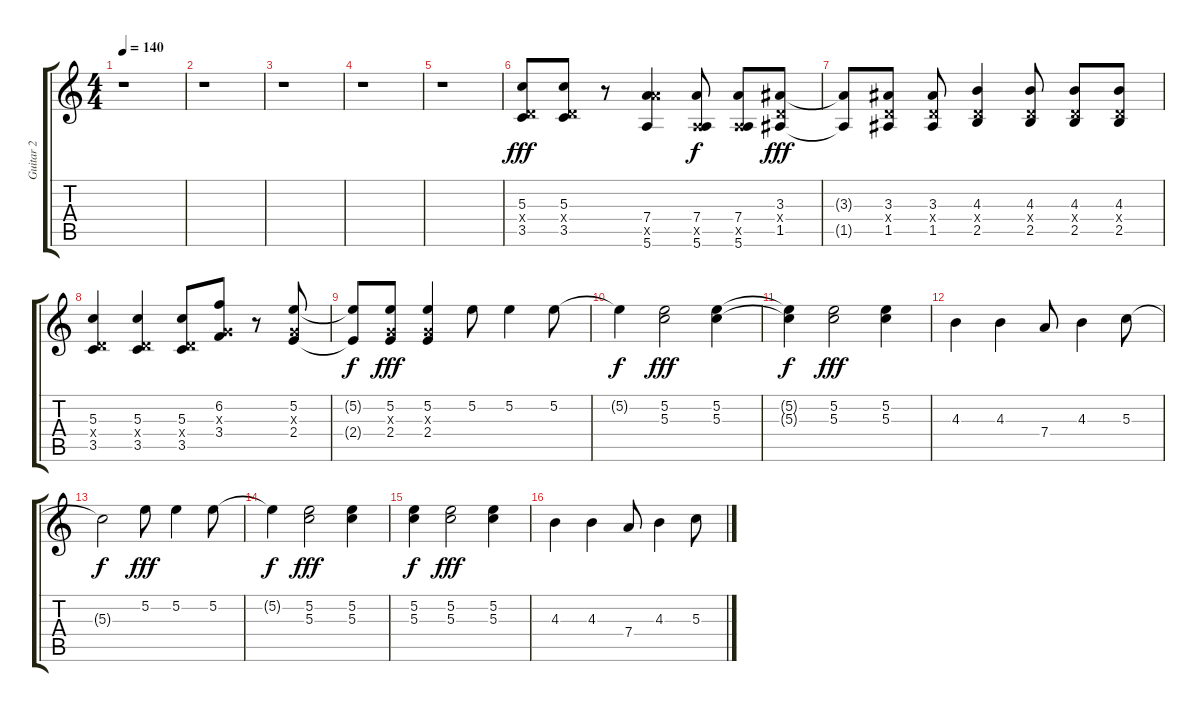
\track ("Guitar 2" "Guitar 2") {instrument distortionguitar}
\staff {score tabs}
\tuning (E4 B3 G3 D3 A2 E2) {hide}
\ts (4 4)
\tempo 140
\clef g2
\ks c
r.1{dy f} |
r.1 |
r.1 |
r.1 |
r.1 |
(5.3 0.4{x} 3.5).8{dy fff volume 14} (5.3 0.4{x} 3.5).8 r.8 (7.4 12.5{x} 5.6).4 (7.4 0.5{x} 5.6).8{dy f} (7.4 0.5{x} 5.6).8 (3.3 0.4{x} 1.5).8{dy fff} |
(3.3{t} 1.5{t}).8 (3.3 0.4{x} 1.5).8 (3.3 0.4{x} 1.5).8 (4.3 0.4{x} 2.5).4 (4.3 0.4{x} 2.5).8 (4.3 0.4{x} 2.5).8 (4.3 0.4{x} 2.5).8 |
(5.3 0.4{x} 3.5).4 (5.3 0.4{x} 3.5).4 (5.3 0.4{x} 3.5).8 (6.2 0.3{x} 3.4).8 r.8 (5.2 0.3{x} 2.4).8 |
(5.2{t} 2.4{t}).8{dy f} (5.2 0.3{x} 2.4).8{dy fff} (5.2 0.3{x} 2.4).4 5.2.8 5.2.4 5.2.8 |
5.2{t}.4{dy f} (5.2 5.3).2{dy fff} (5.2 5.3).4 |
(5.2{t} 5.3{t}).4{dy f} (5.2 5.3).2{dy fff} (5.2 5.3).4 |
4.3.4 4.3.4 7.4.8 4.3.4 5.3.8 |
5.3{t}.2{dy f} 5.2.8{dy fff} 5.2.4 5.2.8 |
5.2{t}.4{dy f} (5.2 5.3).2{dy fff} (5.2 5.3).4 |
(5.2 5.3).4{dy f} (5.2 5.3).2{dy fff} (5.2 5.3).4 |
4.3.4 4.3.4 7.4.8 4.3.4 5.3.8
